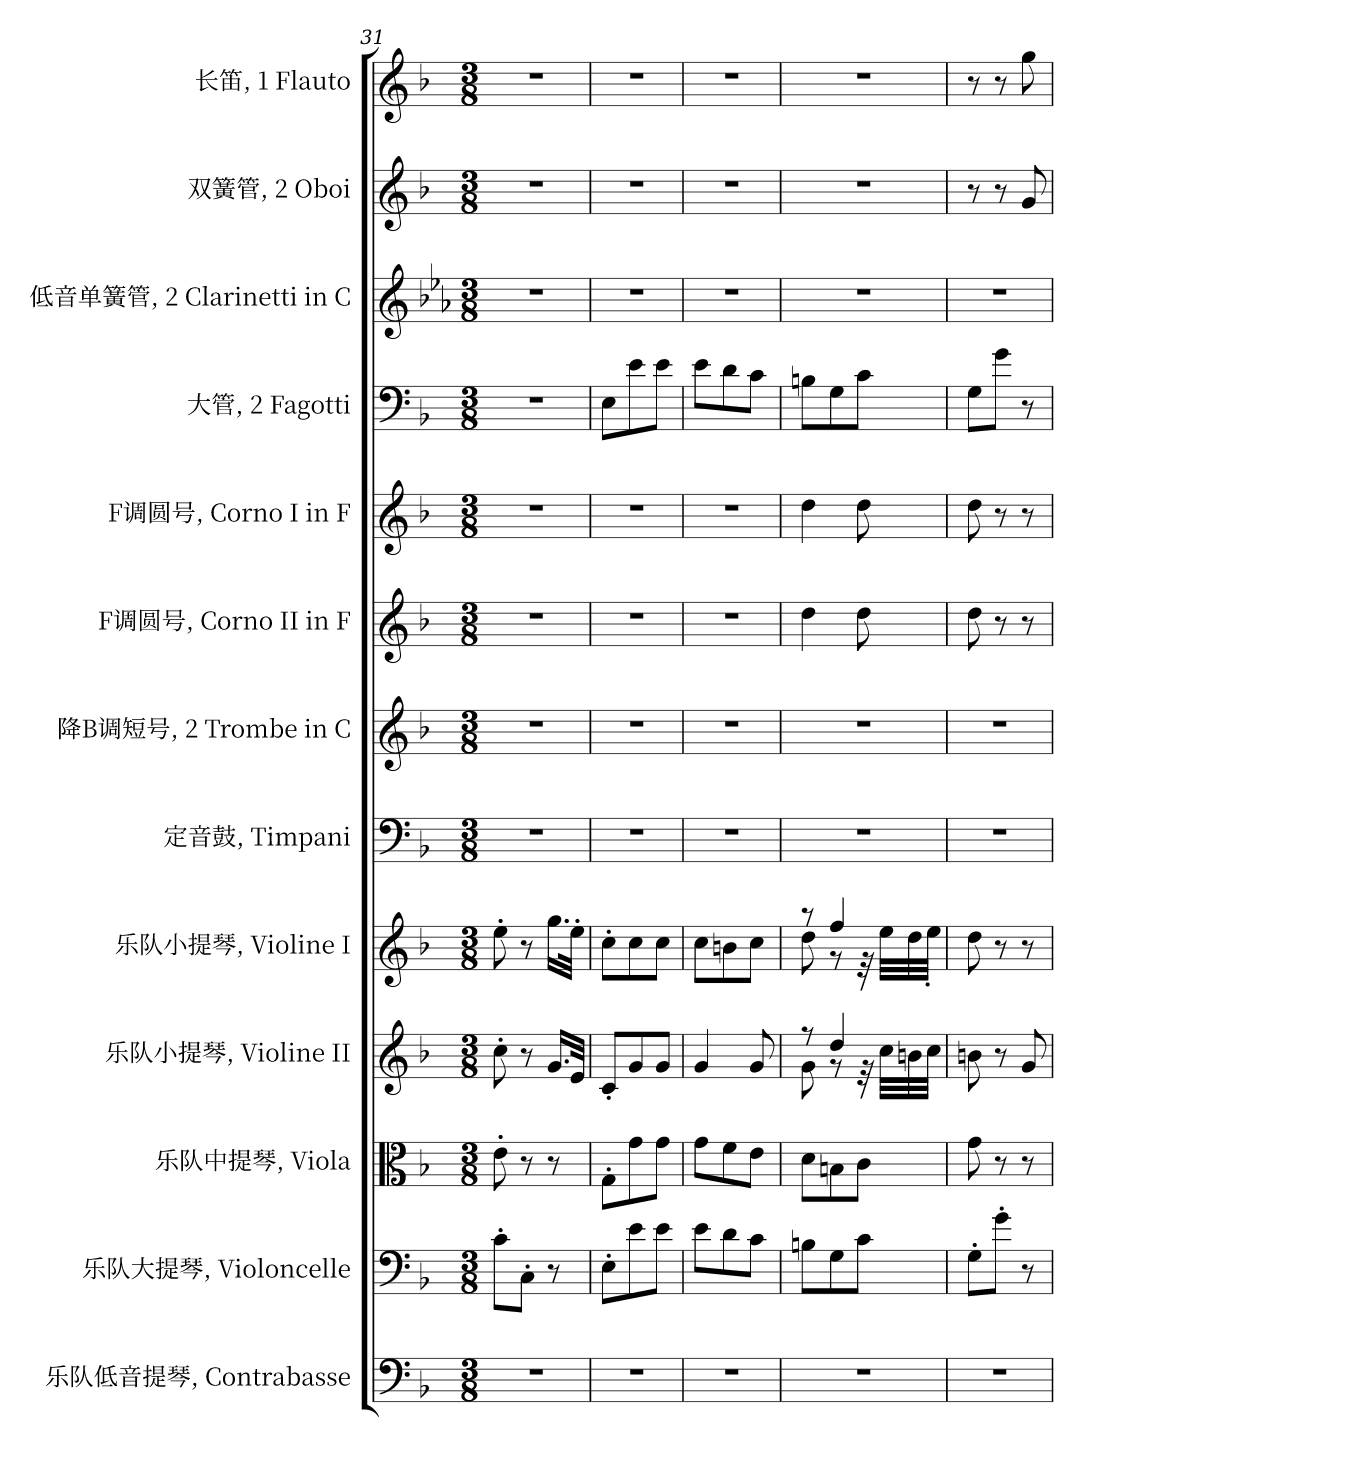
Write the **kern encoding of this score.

**kern	**kern	**kern	**kern	**kern	**kern	**kern	**kern	**kern	**kern	**kern	**kern	**kern
*part13	*part12	*part11	*part10	*part9	*part8	*part7	*part6	*part5	*part4	*part3	*part2	*part1
*staff13	*staff12	*staff11	*staff10	*staff9	*staff8	*staff7	*staff6	*staff5	*staff4	*staff3	*staff2	*staff1
*I"乐队低音提琴, Contrabasse	*I"乐队大提琴, Violoncelle	*I"乐队中提琴, Viola	*I"乐队小提琴, Violine II	*I"乐队小提琴, Violine I	*I"定音鼓, Timpani	*I"降B调短号, 2 Trombe in C	*I"F调圆号, Corno II in F	*I"F调圆号, Corno I in F	*I"大管, 2 Fagotti	*I"低音单簧管, 2 Clarinetti in C	*I"双簧管, 2 Oboi	*I"长笛, 1 Flauto
*I'Cbs.	*	*	*	*	*I'Timp.	*	*	*	*	*	*I'Ob.	*I'Fl.
*clefF4	*clefF4	*clefC3	*clefG2	*clefG2	*clefF4	*clefG2	*clefG2	*clefG2	*clefF4	*clefG2	*clefG2	*clefG2
*ITrd7c12	*	*	*	*	*	*ITrd1c2	*ITrd4c7	*ITrd4c7	*	*ITrd8c14	*	*
*k[b-]	*k[b-]	*k[b-]	*k[b-]	*k[b-]	*k[b-]	*k[b-e-a-]	*k[b-e-]	*k[b-e-]	*k[b-]	*k[b-e-a-]	*k[b-]	*k[b-]
*M3/8	*M3/8	*M3/8	*M3/8	*M3/8	*M3/8	*M3/8	*M3/8	*M3/8	*M3/8	*M3/8	*M3/8	*M3/8
*MM42	*MM42	*MM42	*MM42	*MM42	*MM42	*MM42	*MM42	*MM42	*MM42	*MM42	*MM42	*MM42
=31	=31	=31	=31	=31	=31	=31	=31	=31	=31	=31	=31	=31
4.r	8c'\L	8e'\	8cc'\	8ee'\	4.r	4.r	4.r	4.r	4.r	4.r	4.r	4.r
.	8C'\J	8r	8r	8r	.	.	.	.	.	.	.	.
.	8r	8r	16.g/LL	16.gg\LL	.	.	.	.	.	.	.	.
.	.	.	32e/JJk	32ee'\JJk	.	.	.	.	.	.	.	.
=32	=32	=32	=32	=32	=32	=32	=32	=32	=32	=32	=32	=32
*	*	*	*	*	*	*	*	*	*	*	*	*MM42
4.r	8E'\L	8G'\L	8c'/L	8cc'\L	4.r	4.r	4.r	4.r	8E\L	4.r	4.r	4.r
.	8e\	8g\	8g/	8cc\	.	.	.	.	8e\	.	.	.
.	8e\J	8g\J	8g/J	8cc\J	.	.	.	.	8e\J	.	.	.
=33	=33	=33	=33	=33	=33	=33	=33	=33	=33	=33	=33	=33
*	*	*	*	*	*	*	*	*	*	*	*	*MM42
4.r	8e\L	8g\L	4g/	8cc\L	4.r	4.r	4.r	4.r	8e\L	4.r	4.r	4.r
.	8d\	8f\	.	8bn\	.	.	.	.	8d\	.	.	.
.	8c\J	8e\J	8g/	8cc\J	.	.	.	.	8c\J	.	.	.
!!LO:PB:g=z
=34	=34	=34	=34	=34	=34	=34	=34	=34	=34	=34	=34	=34
*	*	*	*	*	*	*	*	*	*	*	*	*MM42
*	*	*	*^	*^	*	*	*	*	*	*	*	*
4.r	8Bn\L	8d\L	8r	8g\	8r	8dd\	4.r	4.r	4g\	4g\	8Bn\L	4.r	4.r	4.r
.	8G\	8Bn\	4dd/	8r	4ff/	8r	.	.	.	.	8G\	.	.	.
.	8c\J	8c\J	.	32r	.	32r	.	.	8g\	8g\	8c\J	.	.	.
.	.	.	.	32cc\LLL	.	32ee\LLL	.	.	.	.	.	.	.	.
.	.	.	.	32bn\	.	32dd\	.	.	.	.	.	.	.	.
.	.	.	.	32cc\JJJ	.	32ee'\JJJ	.	.	.	.	.	.	.	.
*	*	*	*v	*v	*	*	*	*	*	*	*	*	*	*
*	*	*	*	*v	*v	*	*	*	*	*	*	*	*
=35	=35	=35	=35	=35	=35	=35	=35	=35	=35	=35	=35	=35
*	*	*	*	*	*	*	*	*	*	*	*	*MM40
4.r	8G'\L	8g\	8bn\	8dd\	4.r	4.r	8g\	8g\	8G\L	4.r	8r	8r
*	*	*	*	*	*	*	*	*	*	*	*	*MM42
.	8g'\J	8r	8r	8r	.	.	8r	8r	8g\J	.	8r	8r
*	*	*	*	*	*	*	*	*	*	*	*	*MM44
.	8r	8r	8g/	8r	.	.	8r	8r	8r	.	8g/	8gg\
=	=	=	=	=	=	=	=	=	=	=	=	=
*-	*-	*-	*-	*-	*-	*-	*-	*-	*-	*-	*-	*-
